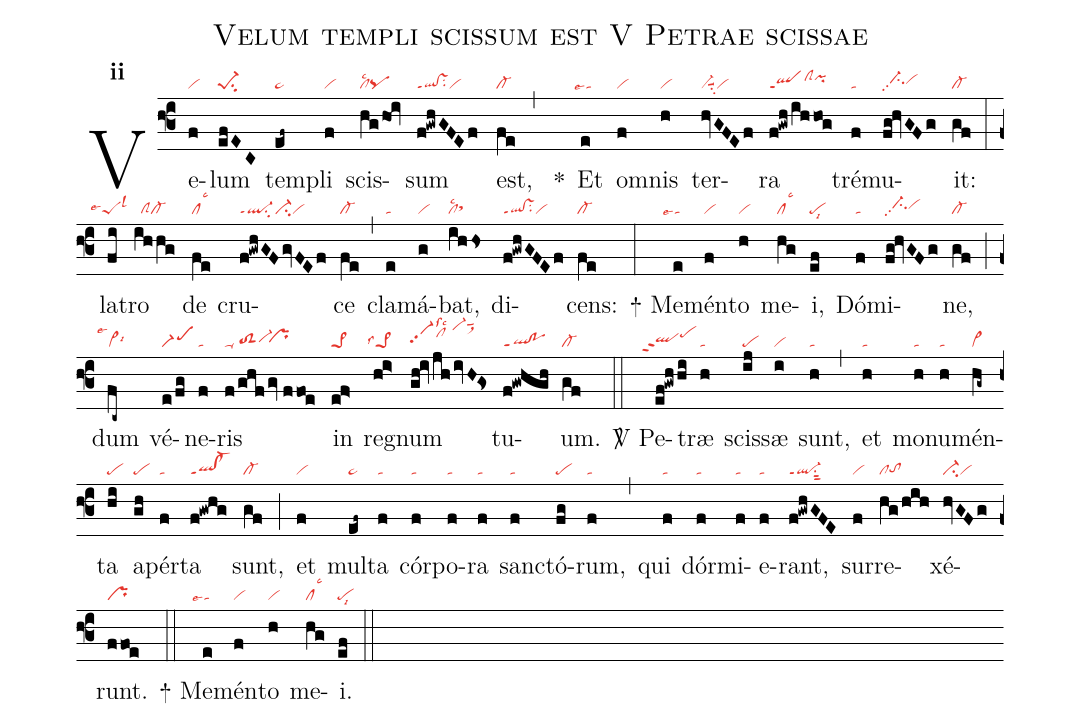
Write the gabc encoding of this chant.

name:Velum templi scissum est V Petrae scissae;
office-part:re;
mode:2;
nabc-lines:1;
%%
initial-style: 1;
name: Velum templi scissum est;
mode: 2;
office-part: Responsorium;
annotation: Resp.;
annotation: ii;
nabc-lines:1;
%%
(f3) Ve(f|vi)lum(efEC|pe-1su2) tem(ef~|ta>)pli(f|vi) scis(hg/hoi|cllsc2pq)sum(f!gwhGFEf|ql!vsppt1su2vi) est,(fe|cl-) (,) <sp>*</sp>() Et(e|``talse4) om(f|vi)nis(h|vi) ter(hvGFEf|vi-suu1su2vi)ra(f!gwh/ihhog|qlppt1clShipihi) tré(f|ta)mu(fg!hvGFg|//ci-hhpp2vihh)it:(gf|cl-) (:) la(fi|`````peSlse4lsl3)tro(ihhg|//clScl-) de(fe|cllsc3) cru(f!gwhGFgvFEf|ql-ppt1su2ci-vi)ce(fe|cl-) (,) cla(e|ta)má(g|vi)bat,(ihhs|cllsc2sthh) di(f!gwhGFEf|ql!vsppt1su2vi)cens:(fe|cl-) (:)
<sp>+</sp> Me(e|```talse4)mén(f|vi)to(h|vi) me(hg|cllsc3)i,(ef|pelsi8) Dó(f|ta)mi(fg!hvGFg|//ci-hhpp2vihh)ne,(gf|cl-) (;) dum(fc~|```vi>lse1lsi6) vé(e/fg|scM1)ne(f|ta)ris(f/ghf/gv//ffoe|ta-/toS2hgvi-hh`prhh) in(ef>|pe>1) reg(hi>|``pe>1lss4)num(gh!iv/jh/ivH!Gs|vi-hhpp2clhjlssc2/vi-hmsut1sux1) tu(f!gwhgh|ql!poppt1)um.(gf|cl-) (::)

<sp>V/</sp> Pe(ef!gwhhi|````qlhhppt2pehj)træ(h|ta) scis(ij|pe)sæ(i|vi) sunt,(h|ta) (,) et(h|ta) mo(h|ta)nu(h|ta)mén(hg~|vi>)ta(hi|pe) a(gh|pe)pér(f|ta)ta(f!gwhg|ql!cl-ppt1) sunt,(gf|cl-) (;) et(f|vi) mul(ef~|ta>)ta(f|ta) cór(f|ta)po(f|ta)ra(f|ta) san(f|ta)ctó(fg|pe)rum,(f|ta) (,) qui(f|ta) dór(f|ta)mi(f|ta)e(f|ta)rant,(f!gwhGFE|ql-ppt1su1sut2) sur(f|vi)re(hg/hih|cltohg)xé(hvGFg|ci-vi)runt.(ffoe|pr) (::)
<sp>+</sp> Me(e|```talse4)mén(f|vi)to(h|vi) me(hg|cllsc3)i.(ef|pelsi8) (::)
